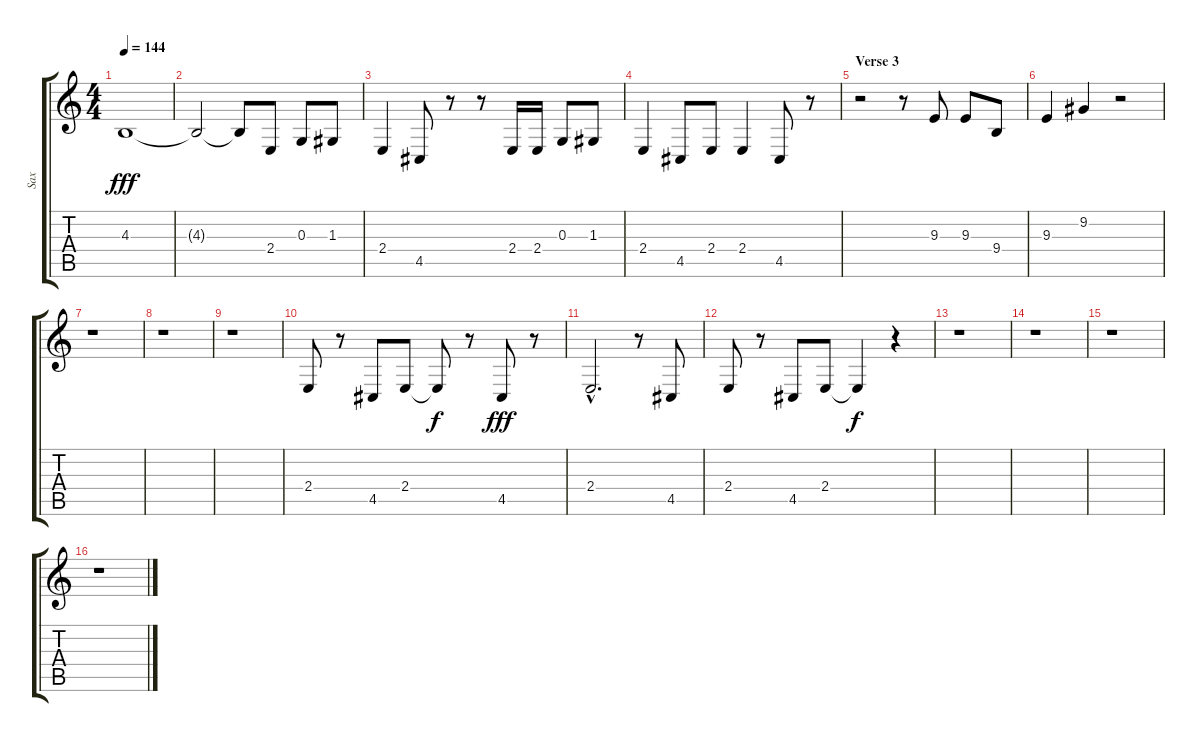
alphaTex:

\track ("Sax" "Sax") {instrument tenorsax}
\staff {score tabs}
\tuning (E4 B3 G3 D3 A2 E2) {hide}
\ts (4 4)
\tempo 144
\clef g2
\ks c
4.3.1{dy fff} |
4.3{t}.2 4.3{t}.8 2.4.8 0.3.8 1.3.8 |
2.4.4 4.5.8 r.8 r.8 2.4.16 2.4.16 0.3.8 1.3.8 |
2.4.4 4.5.8 2.4.8 2.4.4 4.5.8 r.8 |
\section ("" "Verse 3")
r.2 r.8 9.3.8 9.3.8 9.4.8 |
9.3.4 9.2.4 r.2 |
r.1 |
r.1 |
r.1 |
2.4.8 r.8 4.5.8 2.4.8 2.4{t}.8{dy f} r.8 4.5.8{dy fff} r.8 |
2.4{hac}.2{d} r.8 4.5.8 |
2.4.8 r.8 4.5.8 2.4.8 2.4{t}.4{dy f} r.4 |
r.1 |
r.1 |
r.1 |
r.1
